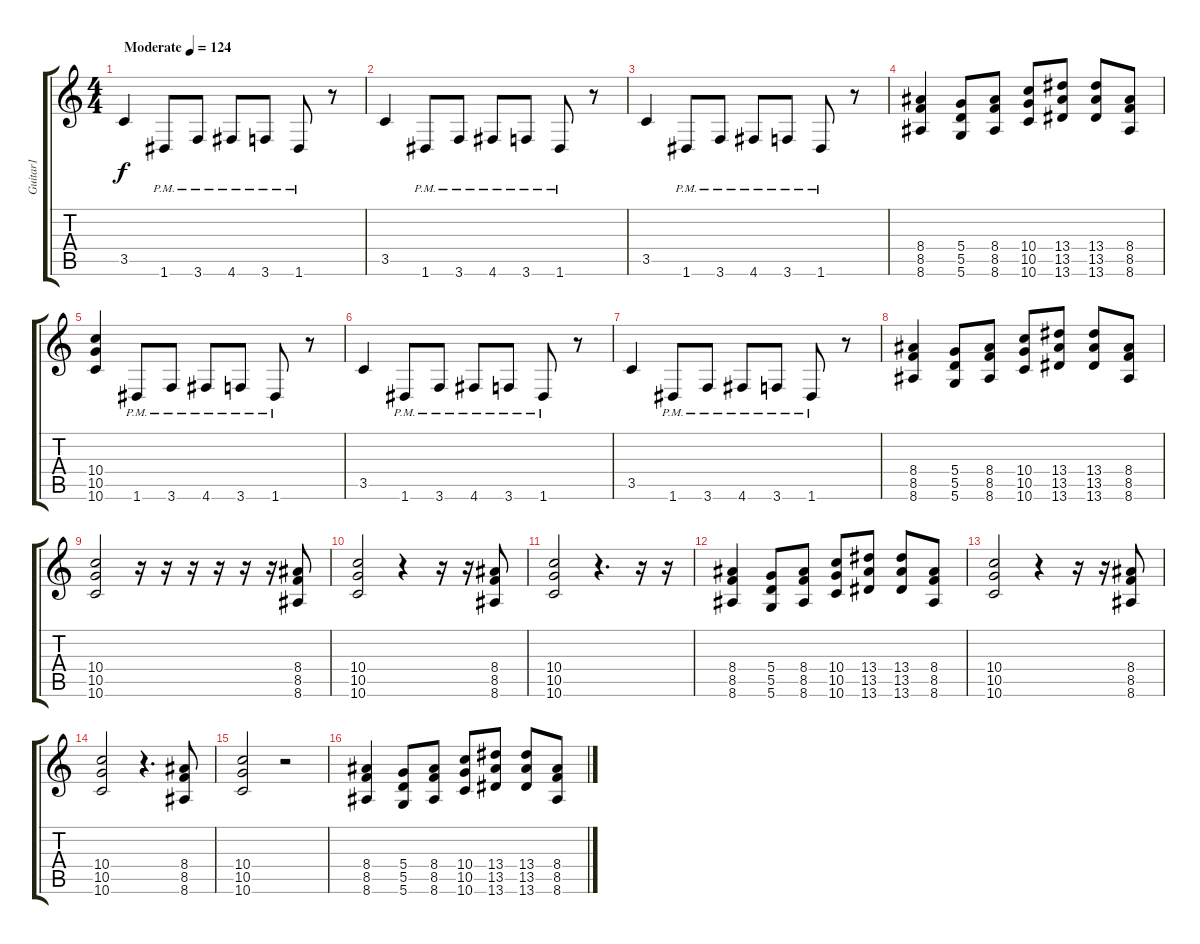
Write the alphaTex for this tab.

\track ("Guitar1" "Guitar1") {instrument distortionguitar}
\staff {score tabs}
\tuning (E4 B3 G3 D3 A2 D2) {hide}
\ts (4 4)
\tempo (124 "Moderate")
\clef g2
\ks c
3.5.4{dy f instrument distortionguitar} 1.6{pm}.8 3.6{pm}.8 4.6{pm}.8 3.6{pm}.8 1.6{pm}.8 r.8 |
3.5.4 1.6{pm}.8 3.6{pm}.8 4.6{pm}.8 3.6{pm}.8 1.6{pm}.8 r.8 |
3.5.4 1.6{pm}.8 3.6{pm}.8 4.6{pm}.8 3.6{pm}.8 1.6{pm}.8 r.8 |
(8.4 8.5 8.6).4 (5.4 5.5 5.6).8 (8.4 8.5 8.6).8 (10.4 10.5 10.6).8 (13.4 13.5 13.6).8 (13.4 13.5 13.6).8 (8.4 8.5 8.6).8 |
(10.4 10.5 10.6).4 1.6{pm}.8 3.6{pm}.8 4.6{pm}.8 3.6{pm}.8 1.6{pm}.8 r.8 |
3.5.4 1.6{pm}.8 3.6{pm}.8 4.6{pm}.8 3.6{pm}.8 1.6{pm}.8 r.8 |
3.5.4 1.6{pm}.8 3.6{pm}.8 4.6{pm}.8 3.6{pm}.8 1.6{pm}.8 r.8 |
(8.4 8.5 8.6).4 (5.4 5.5 5.6).8 (8.4 8.5 8.6).8 (10.4 10.5 10.6).8 (13.4 13.5 13.6).8 (13.4 13.5 13.6).8 (8.4 8.5 8.6).8 |
(10.4 10.5 10.6).2 r.16 r.16 r.16 r.16 r.16 r.16 (8.4 8.5 8.6).8 |
(10.4 10.5 10.6).2 r.4 r.16 r.16 (8.4 8.5 8.6).8 |
(10.4 10.5 10.6).2 r.4{d} r.16 r.16 |
(8.4 8.5 8.6).4 (5.4 5.5 5.6).8 (8.4 8.5 8.6).8 (10.4 10.5 10.6).8 (13.4 13.5 13.6).8 (13.4 13.5 13.6).8 (8.4 8.5 8.6).8 |
(10.4 10.5 10.6).2 r.4 r.16 r.16 (8.4 8.5 8.6).8 |
(10.4 10.5 10.6).2 r.4{d} (8.4 8.5 8.6).8 |
(10.4 10.5 10.6).2 r.2 |
(8.4 8.5 8.6).4 (5.4 5.5 5.6).8 (8.4 8.5 8.6).8 (10.4 10.5 10.6).8 (13.4 13.5 13.6).8 (13.4 13.5 13.6).8 (8.4 8.5 8.6).8
